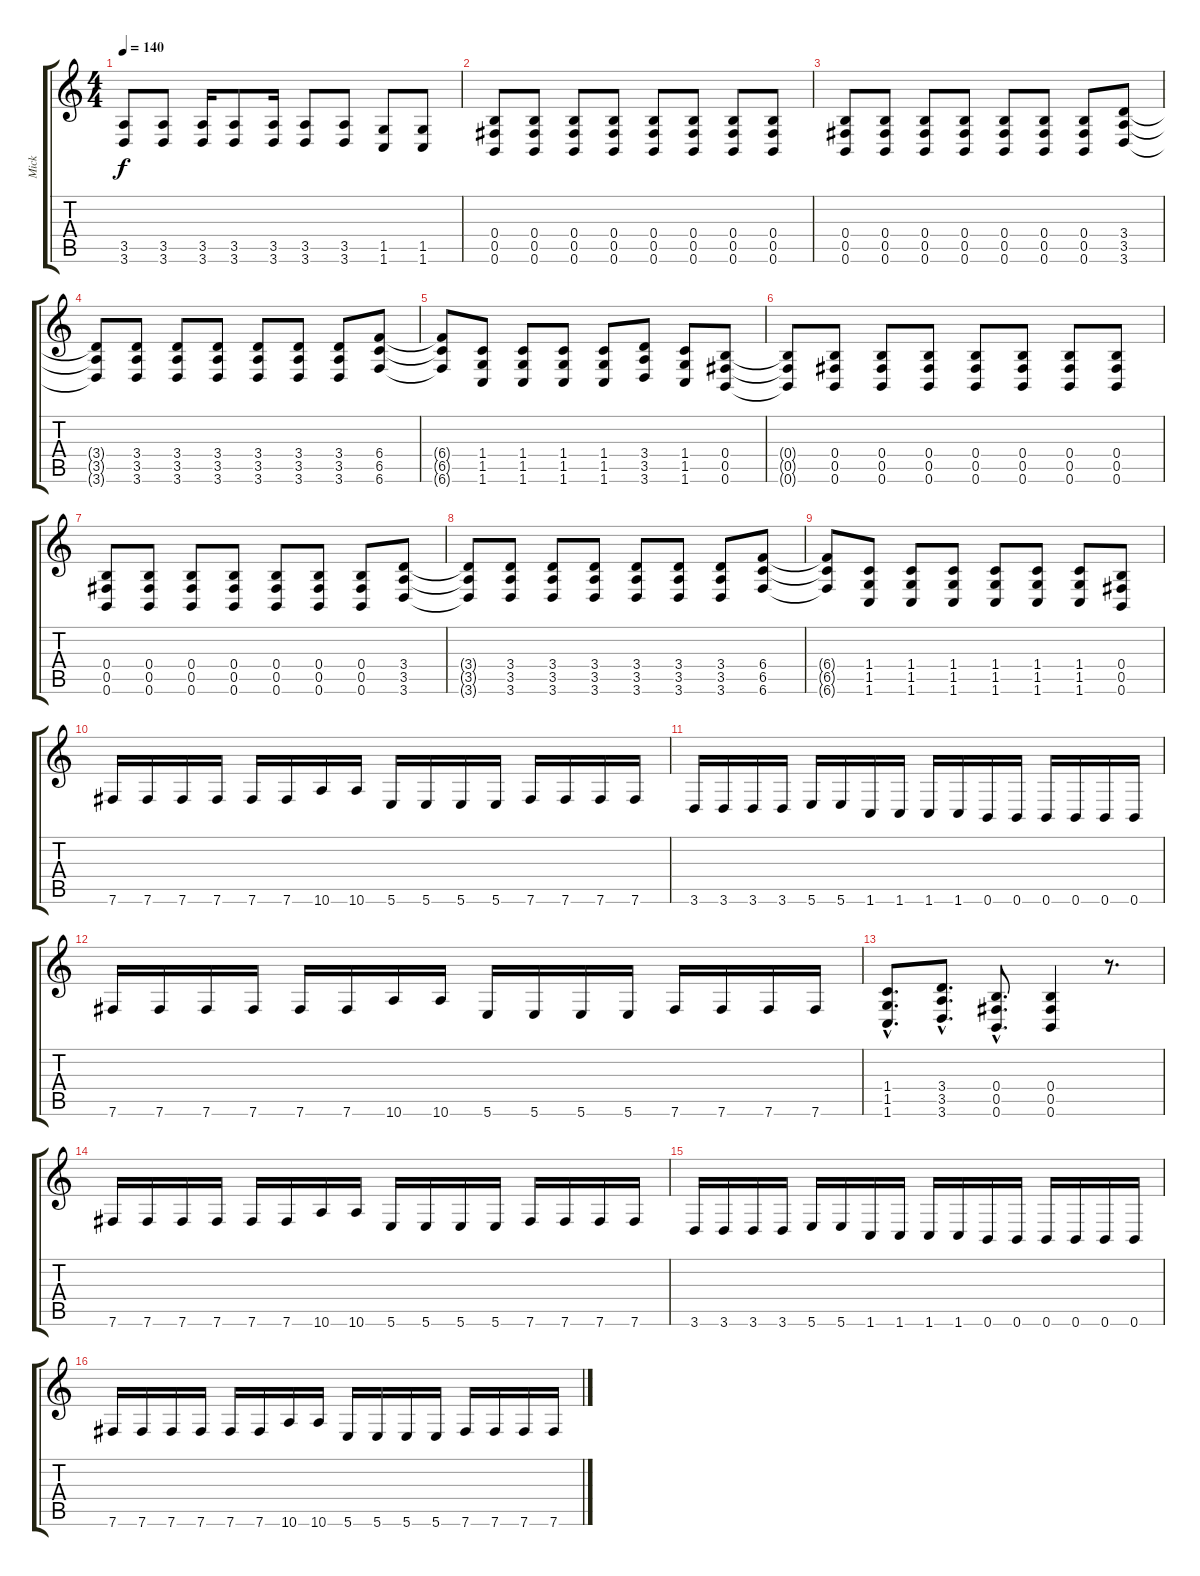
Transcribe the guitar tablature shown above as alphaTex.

\track ("Mick" "Mick") {instrument distortionguitar}
\staff {score tabs}
\tuning (Db4 Ab3 E3 B2 Gb2 B1) {hide}
\ts (4 4)
\tempo 140
\clef g2
\ks c
(3.5 3.6).8{dy f} (3.5 3.6).8 (3.5 3.6).16 (3.5 3.6).8 (3.5 3.6).16 (3.5 3.6).8 (3.5 3.6).8 (1.5 1.6).8 (1.5 1.6).8 |
(0.4 0.5 0.6).8 (0.4 0.5 0.6).8 (0.4 0.5 0.6).8 (0.4 0.5 0.6).8 (0.4 0.5 0.6).8 (0.4 0.5 0.6).8 (0.4 0.5 0.6).8 (0.4 0.5 0.6).8 |
(0.4 0.5 0.6).8 (0.4 0.5 0.6).8 (0.4 0.5 0.6).8 (0.4 0.5 0.6).8 (0.4 0.5 0.6).8 (0.4 0.5 0.6).8 (0.4 0.5 0.6).8 (3.4 3.5 3.6).8 |
(3.4{t} 3.5{t} 3.6{t}).8 (3.4 3.5 3.6).8 (3.4 3.5 3.6).8 (3.4 3.5 3.6).8 (3.4 3.5 3.6).8 (3.4 3.5 3.6).8 (3.4 3.5 3.6).8 (6.4 6.5 6.6).8 |
(6.4{t} 6.5{t} 6.6{t}).8 (1.4 1.5 1.6).8 (1.4 1.5 1.6).8 (1.4 1.5 1.6).8 (1.4 1.5 1.6).8 (3.4 3.5 3.6).8 (1.4 1.5 1.6).8 (0.4 0.5 0.6).8 |
(0.4{t} 0.5{t} 0.6{t}).8 (0.4 0.5 0.6).8 (0.4 0.5 0.6).8 (0.4 0.5 0.6).8 (0.4 0.5 0.6).8 (0.4 0.5 0.6).8 (0.4 0.5 0.6).8 (0.4 0.5 0.6).8 |
(0.4 0.5 0.6).8 (0.4 0.5 0.6).8 (0.4 0.5 0.6).8 (0.4 0.5 0.6).8 (0.4 0.5 0.6).8 (0.4 0.5 0.6).8 (0.4 0.5 0.6).8 (3.4 3.5 3.6).8 |
(3.4{t} 3.5{t} 3.6{t}).8 (3.4 3.5 3.6).8 (3.4 3.5 3.6).8 (3.4 3.5 3.6).8 (3.4 3.5 3.6).8 (3.4 3.5 3.6).8 (3.4 3.5 3.6).8 (6.4 6.5 6.6).8 |
(6.4{t} 6.5{t} 6.6{t}).8 (1.4 1.5 1.6).8 (1.4 1.5 1.6).8 (1.4 1.5 1.6).8 (1.4 1.5 1.6).8 (1.4 1.5 1.6).8 (1.4 1.5 1.6).8 (0.4 0.5 0.6).8 |
7.6.16 7.6.16 7.6.16 7.6.16 7.6.16 7.6.16 10.6.16 10.6.16 5.6.16 5.6.16 5.6.16 5.6.16 7.6.16 7.6.16 7.6.16 7.6.16 |
3.6.16 3.6.16 3.6.16 3.6.16 5.6.16 5.6.16 1.6.16 1.6.16 1.6.16 1.6.16 0.6.16 0.6.16 0.6.16 0.6.16 0.6.16 0.6.16 |
7.6.16 7.6.16 7.6.16 7.6.16 7.6.16 7.6.16 10.6.16 10.6.16 5.6.16 5.6.16 5.6.16 5.6.16 7.6.16 7.6.16 7.6.16 7.6.16 |
(1.4{hac} 1.5{hac} 1.6{hac}).8{d} (3.4{hac} 3.5{hac} 3.6{hac}).8{d} (0.4{hac} 0.5{hac} 0.6{hac}).8{d} (0.4 0.5 0.6).4 r.8{d} |
7.6.16 7.6.16 7.6.16 7.6.16 7.6.16 7.6.16 10.6.16 10.6.16 5.6.16 5.6.16 5.6.16 5.6.16 7.6.16 7.6.16 7.6.16 7.6.16 |
3.6.16 3.6.16 3.6.16 3.6.16 5.6.16 5.6.16 1.6.16 1.6.16 1.6.16 1.6.16 0.6.16 0.6.16 0.6.16 0.6.16 0.6.16 0.6.16 |
7.6.16 7.6.16 7.6.16 7.6.16 7.6.16 7.6.16 10.6.16 10.6.16 5.6.16 5.6.16 5.6.16 5.6.16 7.6.16 7.6.16 7.6.16 7.6.16
